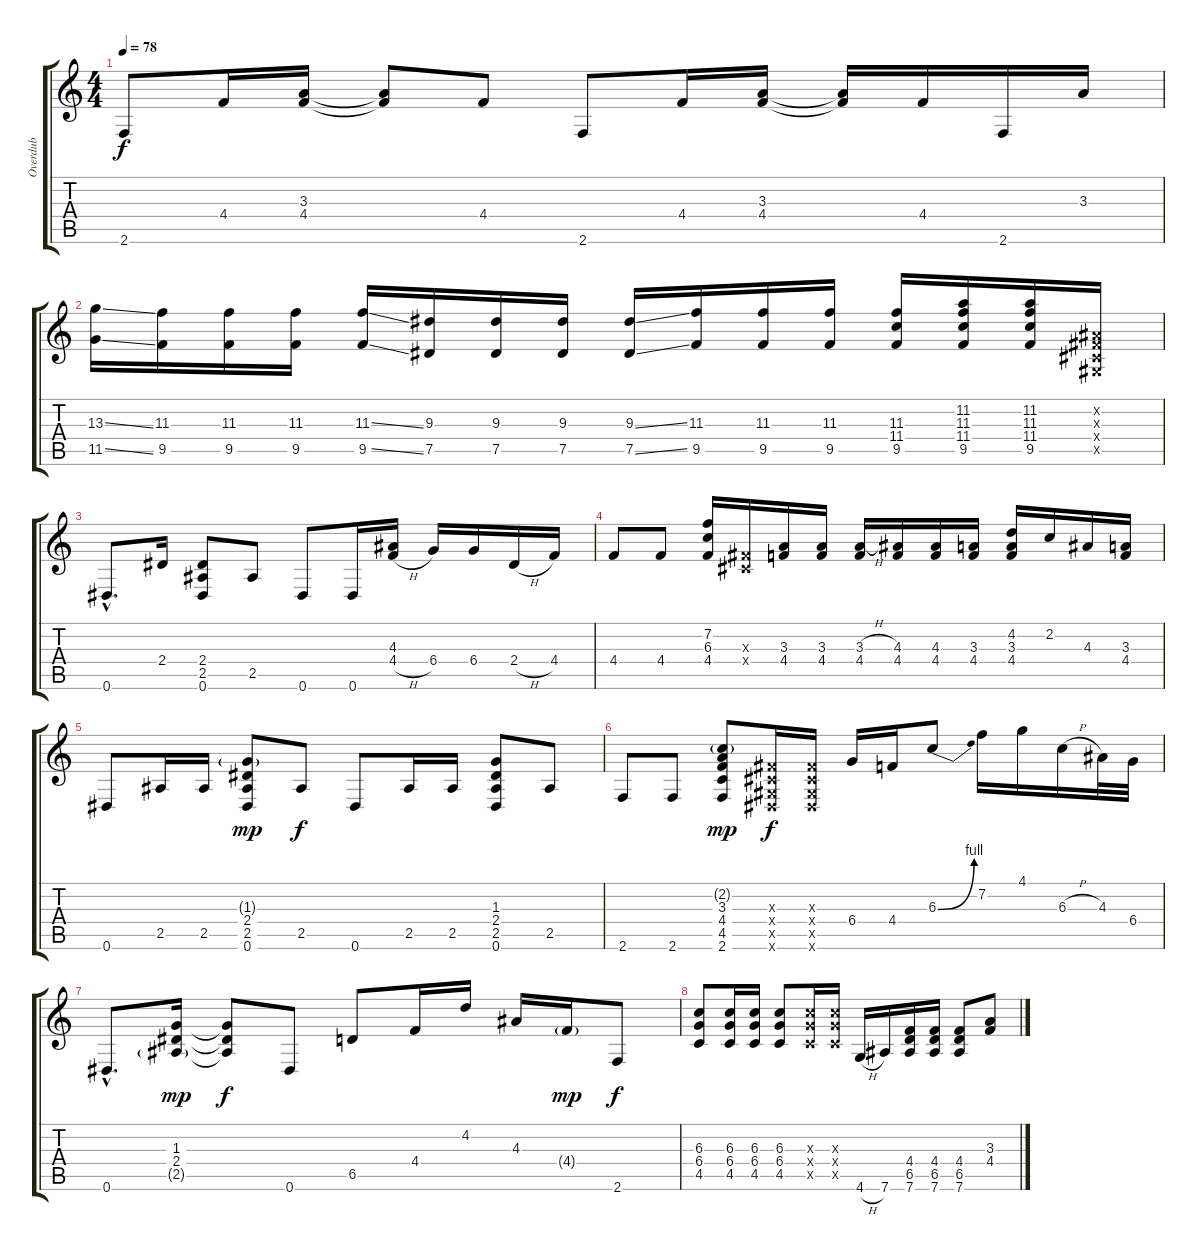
\track ("Overdub" "Overdub") {instrument overdrivenguitar}
\staff {score tabs}
\tuning (Eb4 Bb3 Gb3 Db3 Ab2 Eb2) {hide}
\ts (4 4)
\tempo 78
\clef g2
\ks c
2.6.8{dy f} 4.4.16 (3.3 4.4).16 (3.3{t} 4.4{t}).8 4.4.8 2.6.8 4.4.16 (3.3 4.4).16 (3.3{t} 4.4{t}).16 4.4.16 2.6.16 3.3.16 |
(13.3{ss} 11.5{ss}).16 (11.3 9.5).16 (11.3 9.5).16 (11.3 9.5).16 (11.3{ss} 9.5{ss}).16 (9.3 7.5).16 (9.3 7.5).16 (9.3 7.5).16 (9.3{ss} 7.5{ss}).16 (11.3 9.5).16 (11.3 9.5).16 (11.3 9.5).16 (11.3 11.4 9.5).16 (11.2 11.3 11.4 9.5).16 (11.2 11.3 11.4 9.5).16 (0.2{x} 0.3{x} 0.4{x} 0.5{x}).16 |
0.6{hac}.8{d} 2.4.16 (2.4 2.5 0.6).8 2.5.8 0.6.8 0.6.16 (4.3 4.4{h}).16 6.4.16 6.4.16 2.4{h}.16 4.4.16 |
4.4.8 4.4.8 (7.2 6.3 4.4).16 (0.3{x} 0.4{x}).16 (3.3 4.4).16 (3.3 4.4).16 (3.3{h} 4.4).16 (4.3 4.4).16 (4.3 4.4).16 (3.3 4.4).16 (4.2 3.3 4.4).16 2.2.16 4.3.16 (3.3 4.4).16 |
0.6.8 2.5.16 2.5.16 (1.3{g} 2.4 2.5 0.6).8{dy mp} 2.5.8{dy f} 0.6.8 2.5.16 2.5.16 (1.3 2.4 2.5 0.6).8 2.5.8 |
2.6.8 2.6.8 (2.2{g} 3.3 4.4 4.5 2.6).8{dy mp} (0.3{x} 0.4{x} 0.5{x} 0.6{x}).16{dy f} (0.3{x} 0.4{x} 0.5{x} 0.6{x}).16 6.4.16 4.4.16 6.3{be (bend 0 0 60 4)}.8 7.2.16 4.1.16 6.3{h}.16 4.3.32 6.4.32 |
0.6{hac}.8{d} (1.3 2.4 2.5{g}).16{dy mp} (1.3{t} 2.4{t} 2.5{t}).8{dy f} 0.6.8 6.5.8 4.4.16 4.2.16 4.3.16 4.4{g}.16{dy mp} 2.6.8{dy f} |
(6.3 6.4 4.5).8{volume 10} (6.3 6.4 4.5).16 (6.3 6.4 4.5).16 (6.3 6.4 4.5).8 (6.3{x} 6.4{x} 4.5{x}).16 (6.3{x} 6.4{x} 4.5{x}).16 4.6{h}.16 7.6.16 (4.4 6.5 7.6).16 (4.4 6.5 7.6).16 (4.4 6.5 7.6).8 (3.3 4.4).8
